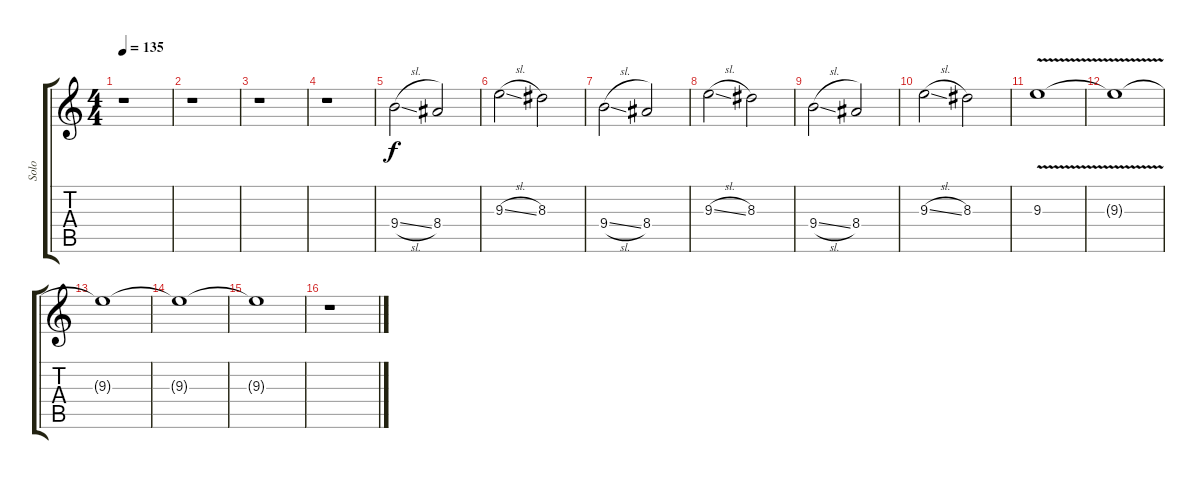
\track ("Solo" "Solo") {instrument distortionguitar}
\staff {score tabs}
\tuning (E4 B3 G3 D3 A2 E2) {hide}
\ts (4 4)
\tempo 135
\clef g2
\ks c
r.1{dy f} |
r.1 |
r.1 |
r.1 |
9.4{sl}.2 8.4.2 |
9.3{sl}.2 8.3.2 |
9.4{sl}.2 8.4.2 |
9.3{sl}.2 8.3.2 |
9.4{sl}.2 8.4.2 |
9.3{sl}.2 8.3.2 |
9.3{v}.1 |
9.3{t}.1 |
9.3{t}.1 |
9.3{t}.1 |
9.3{t}.1 |
r.1
